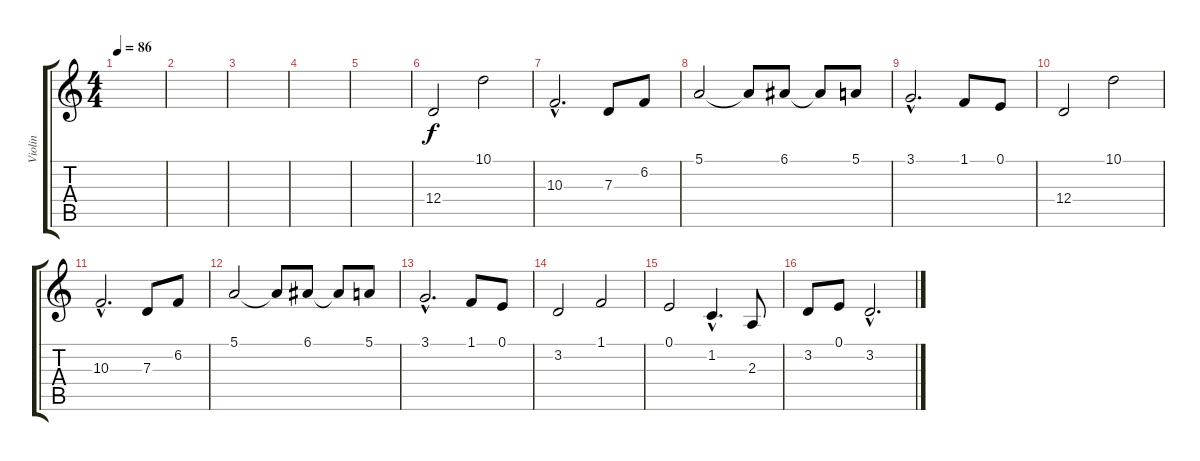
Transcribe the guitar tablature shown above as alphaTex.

\track ("Violin" "Violin") {instrument fiddle}
\staff {score tabs}
\tuning (E4 B3 G3 D3 A2 E2) {hide}
\ts (4 4)
\tempo 86
\clef g2
\ks c
|
|
|
|
|
12.4.2 10.1.2 |
10.3{hac}.2{d} 7.3.8 6.2.8 |
5.1.2 5.1{t}.8 6.1.8 6.1{t}.8 5.1.8 |
3.1{hac}.2{d} 1.1.8 0.1.8 |
12.4.2 10.1.2 |
10.3{hac}.2{d} 7.3.8 6.2.8 |
5.1.2 5.1{t}.8 6.1.8 6.1{t}.8 5.1.8 |
3.1{hac}.2{d} 1.1.8 0.1.8 |
3.2.2 1.1.2 |
0.1.2 1.2{hac}.4{d} 2.3.8 |
3.2.8 0.1.8 3.2{hac}.2{d}
